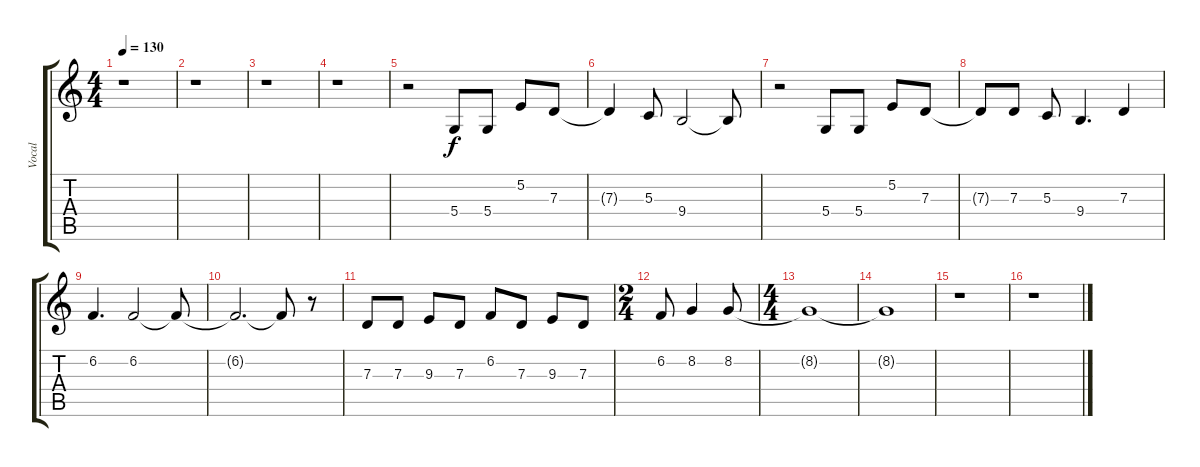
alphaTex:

\track ("Vocal" "Vocal") {instrument flute}
\staff {score tabs}
\tuning (E4 B3 G3 D3 A2 E2) {hide}
\ts (4 4)
\tempo 130
\clef g2
\ks c
r.1{dy f} |
r.1 |
r.1 |
r.1 |
r.2 5.4.8 5.4.8 5.2.8 7.3.8 |
7.3{t}.4 5.3.8 9.4.2 9.4{t}.8 |
r.2 5.4.8 5.4.8 5.2.8 7.3.8 |
7.3{t}.8 7.3.8 5.3.8 9.4.4{d} 7.3.4 |
6.2.4{d} 6.2.2 6.2{t}.8 |
6.2{t}.2{d} 6.2{t}.8 r.8 |
7.3.8 7.3.8 9.3.8 7.3.8 6.2.8 7.3.8 9.3.8 7.3.8 |
\ts (2 4)
6.2.8 8.2.4 8.2.8 |
\ts (4 4)
8.2{t}.1 |
8.2{t}.1 |
r.1 |
r.1
